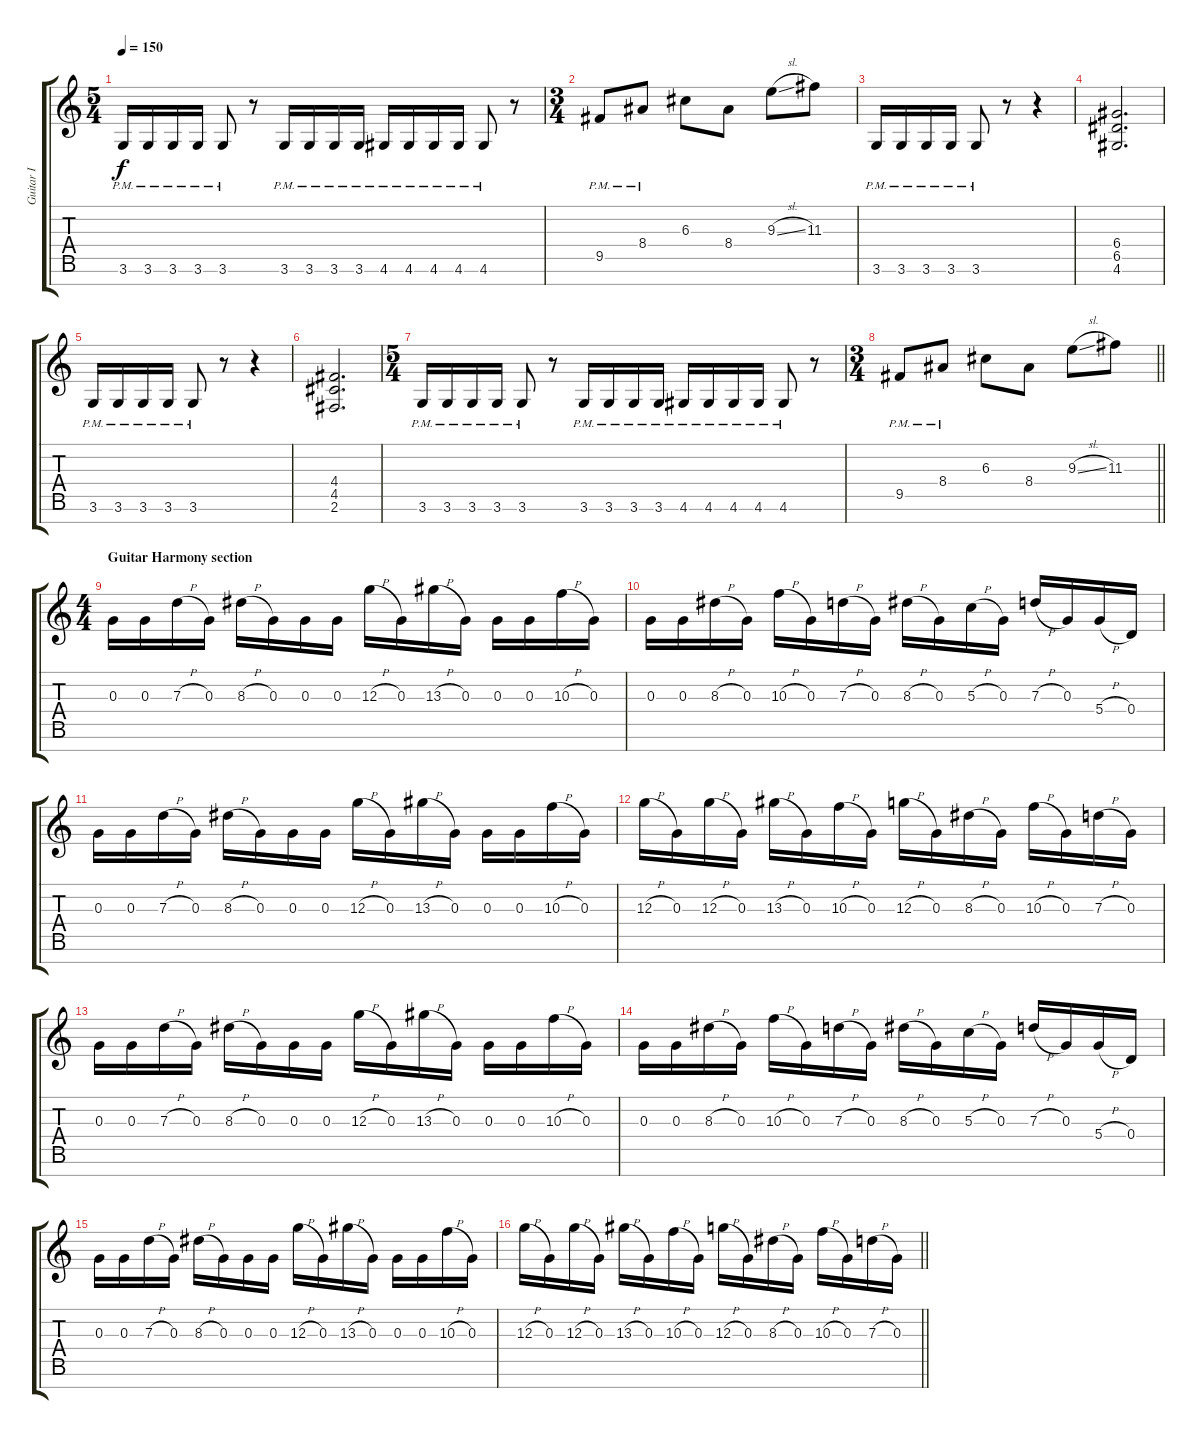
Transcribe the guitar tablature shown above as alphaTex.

\track ("Guitar I" "Guitar I") {instrument distortionguitar}
\staff {score tabs}
\tuning (E4 B3 G3 D3 A2 E2 B1) {hide}
\ts (5 4)
\tempo 150
\clef g2
\ks c
3.6{pm}.16{dy f} 3.6{pm}.16 3.6{pm}.16 3.6{pm}.16 3.6{pm}.8 r.8 3.6{pm}.16 3.6{pm}.16 3.6{pm}.16 3.6{pm}.16 4.6{pm}.16 4.6{pm}.16 4.6{pm}.16 4.6{pm}.16 4.6{pm}.8 r.8 |
\ts (3 4)
9.5{pm}.8 8.4{pm}.8 6.3.8 8.4.8 9.3{sl}.8 11.3.8 |
3.6{pm}.16 3.6{pm}.16 3.6{pm}.16 3.6{pm}.16 3.6{pm}.8 r.8 r.4 |
(6.4 6.5 4.6).2{d} |
3.6{pm}.16 3.6{pm}.16 3.6{pm}.16 3.6{pm}.16 3.6{pm}.8 r.8 r.4 |
(4.4 4.5 2.6).2{d} |
\ts (5 4)
3.6{pm}.16 3.6{pm}.16 3.6{pm}.16 3.6{pm}.16 3.6{pm}.8 r.8 3.6{pm}.16 3.6{pm}.16 3.6{pm}.16 3.6{pm}.16 4.6{pm}.16 4.6{pm}.16 4.6{pm}.16 4.6{pm}.16 4.6{pm}.8 r.8 |
\ts (3 4)
\barLineRight lightlight
9.5{pm}.8 8.4{pm}.8 6.3.8 8.4.8 9.3{sl}.8 11.3.8 |
\ts (4 4)
\section ("" "Guitar Harmony section")
0.3.16 0.3.16 7.3{h}.16 0.3.16 8.3{h}.16 0.3.16 0.3.16 0.3.16 12.3{h}.16 0.3.16 13.3{h}.16 0.3.16 0.3.16 0.3.16 10.3{h}.16 0.3.16 |
0.3.16 0.3.16 8.3{h}.16 0.3.16 10.3{h}.16 0.3.16 7.3{h}.16 0.3.16 8.3{h}.16 0.3.16 5.3{h}.16 0.3.16 7.3{h}.16 0.3.16 5.4{h}.16 0.4.16 |
0.3.16 0.3.16 7.3{h}.16 0.3.16 8.3{h}.16 0.3.16 0.3.16 0.3.16 12.3{h}.16 0.3.16 13.3{h}.16 0.3.16 0.3.16 0.3.16 10.3{h}.16 0.3.16 |
12.3{h}.16 0.3.16 12.3{h}.16 0.3.16 13.3{h}.16 0.3.16 10.3{h}.16 0.3.16 12.3{h}.16 0.3.16 8.3{h}.16 0.3.16 10.3{h}.16 0.3.16 7.3{h}.16 0.3.16 |
0.3.16 0.3.16 7.3{h}.16 0.3.16 8.3{h}.16 0.3.16 0.3.16 0.3.16 12.3{h}.16 0.3.16 13.3{h}.16 0.3.16 0.3.16 0.3.16 10.3{h}.16 0.3.16 |
0.3.16 0.3.16 8.3{h}.16 0.3.16 10.3{h}.16 0.3.16 7.3{h}.16 0.3.16 8.3{h}.16 0.3.16 5.3{h}.16 0.3.16 7.3{h}.16 0.3.16 5.4{h}.16 0.4.16 |
0.3.16 0.3.16 7.3{h}.16 0.3.16 8.3{h}.16 0.3.16 0.3.16 0.3.16 12.3{h}.16 0.3.16 13.3{h}.16 0.3.16 0.3.16 0.3.16 10.3{h}.16 0.3.16 |
\barLineRight lightlight
12.3{h}.16 0.3.16 12.3{h}.16 0.3.16 13.3{h}.16 0.3.16 10.3{h}.16 0.3.16 12.3{h}.16 0.3.16 8.3{h}.16 0.3.16 10.3{h}.16 0.3.16 7.3{h}.16 0.3.16
